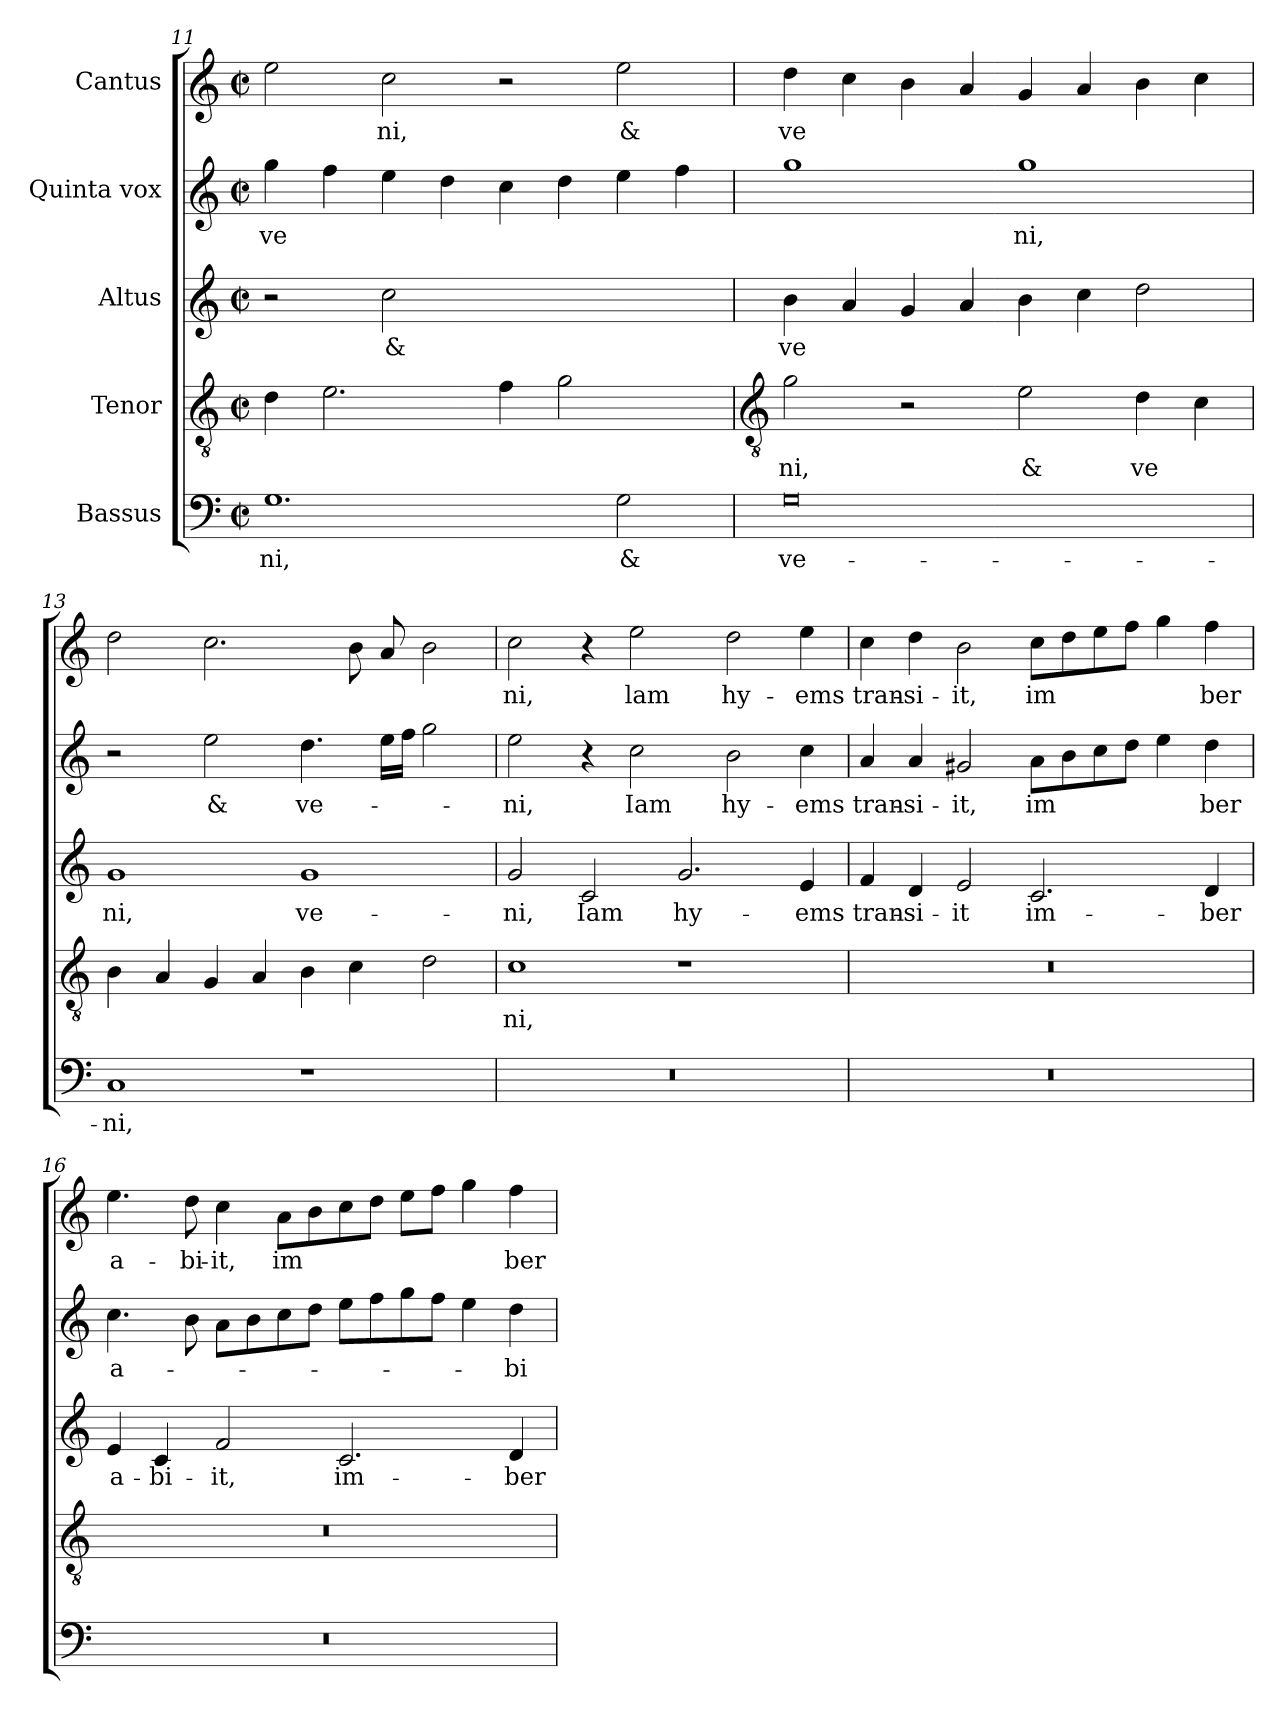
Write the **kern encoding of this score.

**kern	**text	**kern	**text	**kern	**text	**kern	**text	**kern	**text
*part5	*part5	*part4	*part4	*part3	*part3	*part2	*part2	*part1	*part1
*staff5	*staff5	*staff4	*staff4	*staff3	*staff3	*staff2	*staff2	*staff1	*staff1
*I"Bassus	*	*I"Tenor	*	*I"Altus	*	*I"Quinta vox	*	*I"Cantus	*
!!LO:LB:g=z
*clefF4	*	*clefGv2	*	*clefG2	*	*clefG2	*	*clefG2	*
*k[]	*	*k[]	*	*k[]	*	*k[]	*	*k[]	*
*C:	*	*C:	*	*C:	*	*C:	*	*C:	*
*M4/2	*	*M4/2	*	*M4/2	*	*M4/2	*	*M4/2	*
*met(c|)	*	*met(c|)	*	*met(c|)	*	*met(c|)	*	*met(c|)	*
=11A	=11A	=11A	=11A	=11A	=11A	=11A	=11A	=11A	=11A
!	!LO:LY:b	!	!	!	!	!	!LO:LY:b	!	!
1.G	ni,	4d	.	2r	.	4gg	ve	2ee	.
.	.	2.e	.	.	.	4ff	.	.	.
!	!	!	!	!	!LO:LY:b	!	!	!	!LO:LY:b
.	.	.	.	2cc	&	4ee	.	2cc	ni,
.	.	.	.	.	.	4dd	.	.	.
.	.	4f	.	1ryy	.	4cc	.	2r	.
.	.	2g	.	.	.	4dd	.	.	.
!	!LO:LY:b	!	!	!	!	!	!	!	!LO:LY:b
2G	&	.	.	.	.	4ee	.	2ee	&
.	.	4ryy	.	.	.	4ff	.	.	.
!!LO:LB:g=z
=12	=12	=12	=12	=12	=12	=12	=12	=12	=12
*	*	*clefGv2	*	*	*	*	*	*	*
!	!LO:LY:b	!	!LO:LY:b	!	!LO:LY:b	!	!	!	!LO:LY:b
0G	ve-	2g	ni,	4b	ve	1gg	.	4dd	ve
.	.	.	.	4a	.	.	.	4cc	.
.	.	2r	.	4g	.	.	.	4b	.
.	.	.	.	4a	.	.	.	4a	.
!	!	!	!LO:LY:b	!	!	!	!LO:LY:b	!	!
.	.	2e	&	4b	.	1gg	ni,	4g	.
.	.	.	.	4cc	.	.	.	4a	.
!	!	!	!LO:LY:b	!	!	!	!	!	!
.	.	4d	ve	2dd	.	.	.	4b	.
.	.	4c	.	.	.	.	.	4cc	.
=13	=13	=13	=13	=13	=13	=13	=13	=13	=13
!	!LO:LY:b	!	!	!	!LO:LY:b	!	!	!	!
1C	-ni,	4B	.	1g	ni,	2r	.	2dd	.
.	.	4A	.	.	.	.	.	.	.
!	!	!	!	!	!	!	!LO:LY:b	!	!
.	.	4G	.	.	.	2ee	&	2.cc	.
.	.	4A	.	.	.	.	.	.	.
!	!	!	!	!	!LO:LY:b	!	!LO:LY:b	!	!
1r	.	4B	.	1g	ve-	4.dd	ve-	.	.
.	.	4c	.	.	.	.	.	8b	.
.	.	.	.	.	.	16eeLL	.	8a	.
.	.	.	.	.	.	16ffJJ	.	.	.
.	.	2d	.	.	.	2gg	.	2b	.
=14	=14	=14	=14	=14	=14	=14	=14	=14	=14
!	!	!	!LO:LY:b	!	!LO:LY:b	!	!LO:LY:b	!	!LO:LY:b
0r	.	1c	ni,	2g	-ni,	2ee	-ni,	2cc	ni,
!	!	!	!	!	!LO:LY:b	!	!	!	!
.	.	.	.	2c	Iam	4r	.	4r	.
!	!	!	!	!	!	!	!LO:LY:b	!	!LO:LY:b
.	.	.	.	.	.	2cc	Iam	2ee	lam
!	!	!	!	!	!LO:LY:b	!	!	!	!
.	.	1r	.	2.g	hy-	.	.	.	.
!	!	!	!	!	!	!	!LO:LY:b	!	!LO:LY:b
.	.	.	.	.	.	2b	hy-	2dd	hy-
!	!	!	!	!	!LO:LY:b	!	!LO:LY:b	!	!LO:LY:b
.	.	.	.	4e	-ems	4cc	-ems	4ee	-ems
=15	=15	=15	=15	=15	=15	=15	=15	=15	=15
!	!	!	!	!	!LO:LY:b	!	!LO:LY:b	!	!LO:LY:b
0r	.	0r	.	4f	tran-	4a	tran-	4cc	tran-
!	!	!	!	!	!LO:LY:b	!	!LO:LY:b	!	!LO:LY:b
.	.	.	.	4d	-si-	4a	-si-	4dd	-si-
!	!	!	!	!	!LO:LY:b	!	!LO:LY:b	!	!LO:LY:b
.	.	.	.	2e	-it	2g#X	-it,	2b	-it,
!	!	!	!	!	!LO:LY:b	!	!LO:LY:b	!	!LO:LY:b
.	.	.	.	2.c	im-	8aL	im	8ccL	im
.	.	.	.	.	.	8b	.	8dd	.
.	.	.	.	.	.	8cc	.	8ee	.
.	.	.	.	.	.	8ddJ	.	8ffJ	.
.	.	.	.	.	.	4ee	.	4gg	.
!	!	!	!	!	!LO:LY:b	!	!LO:LY:b	!	!LO:LY:b
.	.	.	.	4d	-ber	4dd	ber	4ff	ber
!!LO:LB:g=z
=16	=16	=16	=16	=16	=16	=16	=16	=16	=16
!	!	!	!	!	!LO:LY:b	!	!LO:LY:b	!	!LO:LY:b
0r	.	0r	.	4e	a-	4.cc	a-	4.ee	a-
!	!	!	!	!	!LO:LY:b	!	!	!	!
.	.	.	.	4c	-bi-	.	.	.	.
!	!	!	!	!	!	!	!	!	!LO:LY:b
.	.	.	.	.	.	8b	.	8dd	-bi-
!	!	!	!	!	!LO:LY:b	!	!	!	!LO:LY:b
.	.	.	.	2f	-it,	8aL	.	4cc	-it,
.	.	.	.	.	.	8b	.	.	.
!	!	!	!	!	!	!	!	!	!LO:LY:b
.	.	.	.	.	.	8cc	.	8aL	im
.	.	.	.	.	.	8ddJ	.	8b	.
!	!	!	!	!	!LO:LY:b	!	!	!	!
.	.	.	.	2.c	im-	8eeL	.	8cc	.
.	.	.	.	.	.	8ff	.	8ddJ	.
.	.	.	.	.	.	8gg	.	8eeL	.
.	.	.	.	.	.	8ffJ	.	8ffJ	.
.	.	.	.	.	.	4ee	.	4gg	.
!	!	!	!	!	!LO:LY:b	!	!LO:LY:b	!	!LO:LY:b
.	.	.	.	4d	-ber	4dd	-bi-	4ff	ber
=	=	=	=	=	=	=	=	=	=
*-	*-	*-	*-	*-	*-	*-	*-	*-	*-
